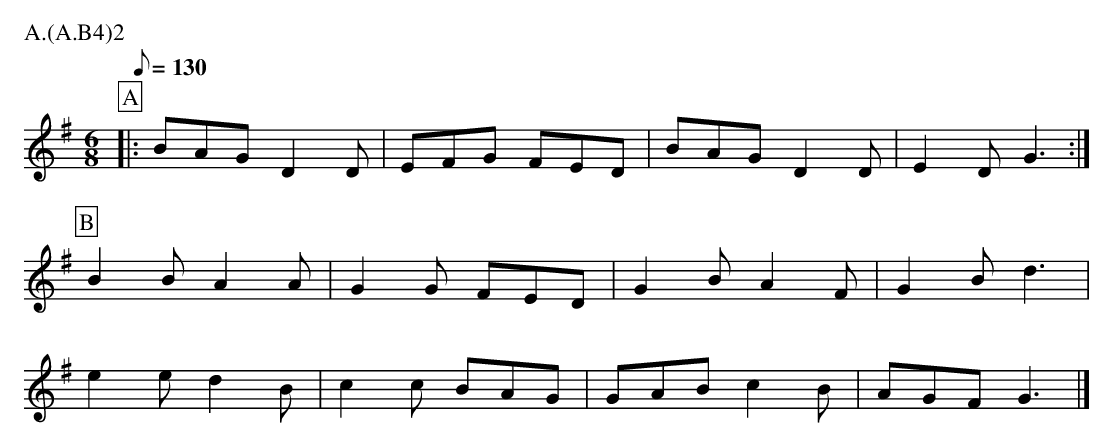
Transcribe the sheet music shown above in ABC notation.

X:1
T:Bean Setters Brackley
M:6/8
L:1/8
Q:130
P:A.(A.B4)2
K:G
P:A
|:BAG D2D|EFG FED|BAG D2D|E2D G3:|
P:B
  B2B A2A|G2G FED|G2B A2F|G2B d3 |
  e2e d2B|c2c BAG|GAB c2B|AGF G3|]
W:
